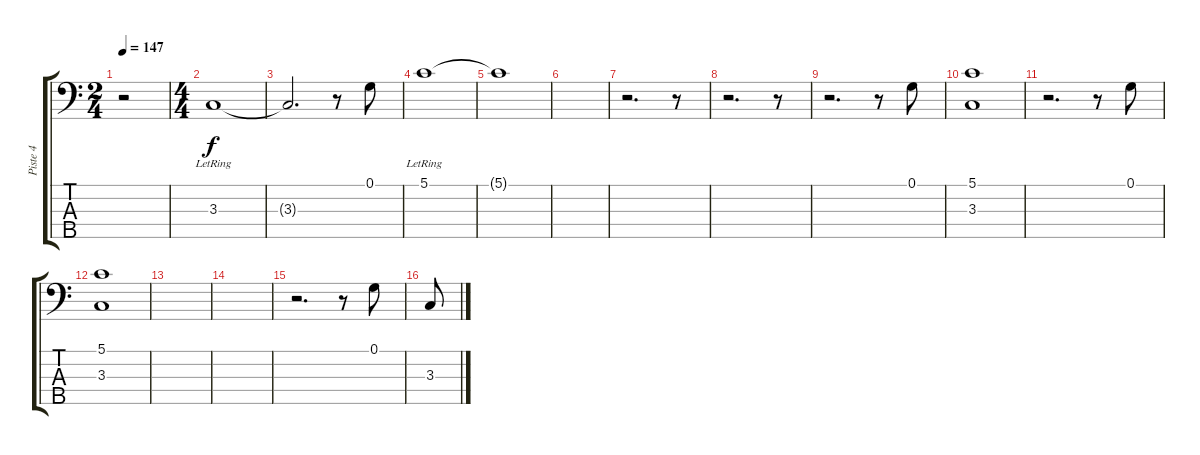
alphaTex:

\track ("Piste 4" "Piste 4") {instrument electricbassfinger}
\staff {score tabs}
\tuning (G2 D2 A1 E1 B0) {hide}
\ts (2 4)
\tempo 147
\clef f4
\ks c
r.2{dy f} |
\ts (4 4)
3.3{lr}.1 |
3.3{t}.2{d} r.8 0.1.8 |
5.1{lr}.1 |
5.1{t}.1 |
|
r.2{d} r.8 |
r.2{d} r.8 |
r.2{d} r.8 0.1.8 |
(5.1 3.3).1 |
r.2{d} r.8 0.1.8 |
(5.1 3.3).1 |
|
|
r.2{d} r.8 0.1.8 |
3.3.8
